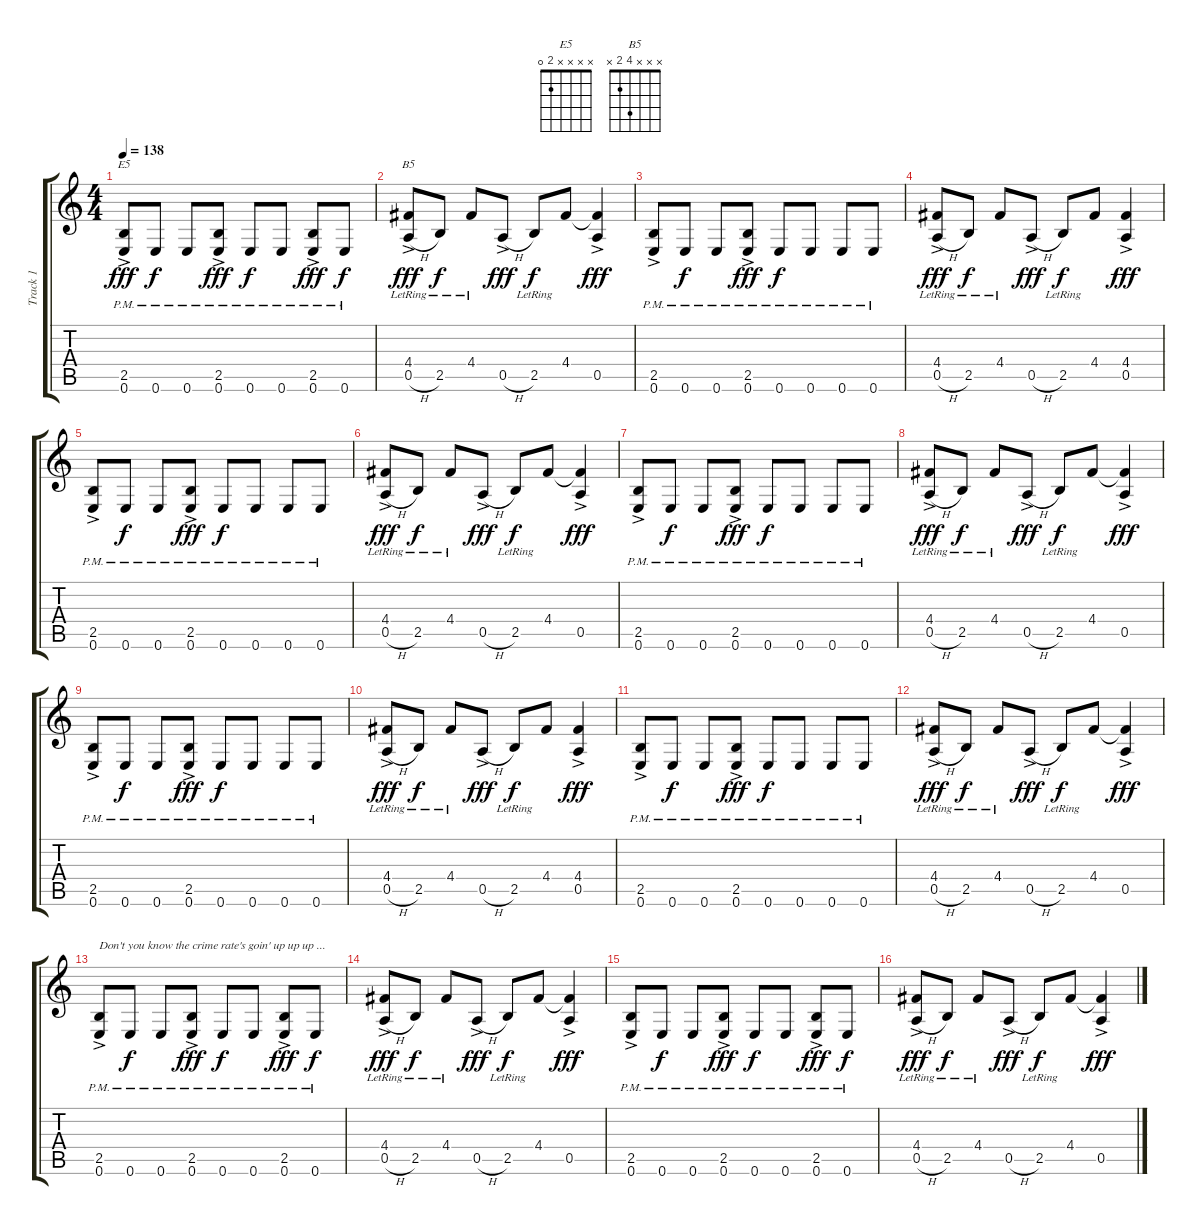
\track ("Track 1" "Track 1") {instrument overdrivenguitar}
\staff {score tabs}
\tuning (E4 B3 G3 D3 A2 E2) {hide}
\chord ("E5" x x x x 2 0)
\chord ("B5" x x x 4 2 x)
\ts (4 4)
\tempo 138
\clef g2
\ks c
(2.5{ac pm} 0.6{ac pm}).8{ch "E5" dy fff} 0.6{pm}.8{dy f} 0.6{pm}.8 (2.5{ac pm} 0.6{ac pm}).8{dy fff} 0.6{pm}.8{dy f} 0.6{pm}.8 (2.5{ac pm} 0.6{ac pm}).8{dy fff} 0.6{pm}.8{dy f} |
(4.4{ac lr} 0.5{h ac}).8{ch "B5" dy fff} 2.5{lr}.8{dy f} 4.4{lr}.8 0.5{h ac}.8{dy fff} 2.5{lr}.8{dy f} 4.4.8 (4.4{t} 0.5{ac}).4{dy fff} |
(2.5{ac pm} 0.6{ac pm}).8 0.6{pm}.8{dy f} 0.6{pm}.8 (2.5{ac pm} 0.6{ac pm}).8{dy fff} 0.6{pm}.8{dy f} 0.6{pm}.8 0.6{pm}.8 0.6{pm}.8 |
(4.4{ac lr} 0.5{h ac}).8{dy fff} 2.5{lr}.8{dy f} 4.4{lr}.8 0.5{h ac}.8{dy fff} 2.5{lr}.8{dy f} 4.4.8 (4.4{ac} 0.5{ac}).4{dy fff} |
(2.5{ac pm} 0.6{ac pm}).8 0.6{pm}.8{dy f} 0.6{pm}.8 (2.5{ac pm} 0.6{ac pm}).8{dy fff} 0.6{pm}.8{dy f} 0.6{pm}.8 0.6{pm}.8 0.6{pm}.8 |
(4.4{ac lr} 0.5{h ac}).8{dy fff} 2.5{lr}.8{dy f} 4.4{lr}.8 0.5{h ac}.8{dy fff} 2.5{lr}.8{dy f} 4.4.8 (4.4{t} 0.5{ac}).4{dy fff} |
(2.5{ac pm} 0.6{ac pm}).8 0.6{pm}.8{dy f} 0.6{pm}.8 (2.5{ac pm} 0.6{ac pm}).8{dy fff} 0.6{pm}.8{dy f} 0.6{pm}.8 0.6{pm}.8 0.6{pm}.8 |
(4.4{ac lr} 0.5{h ac}).8{dy fff} 2.5{lr}.8{dy f} 4.4{lr}.8 0.5{h ac}.8{dy fff} 2.5{lr}.8{dy f} 4.4.8 (4.4{t} 0.5{ac}).4{dy fff} |
(2.5{ac pm} 0.6{ac pm}).8 0.6{pm}.8{dy f} 0.6{pm}.8 (2.5{ac pm} 0.6{ac pm}).8{dy fff} 0.6{pm}.8{dy f} 0.6{pm}.8 0.6{pm}.8 0.6{pm}.8 |
(4.4{ac lr} 0.5{h ac}).8{dy fff} 2.5{lr}.8{dy f} 4.4{lr}.8 0.5{h ac}.8{dy fff} 2.5{lr}.8{dy f} 4.4.8 (4.4{ac} 0.5{ac}).4{dy fff} |
(2.5{ac pm} 0.6{ac pm}).8 0.6{pm}.8{dy f} 0.6{pm}.8 (2.5{ac pm} 0.6{ac pm}).8{dy fff} 0.6{pm}.8{dy f} 0.6{pm}.8 0.6{pm}.8 0.6{pm}.8 |
(4.4{ac lr} 0.5{h ac}).8{dy fff} 2.5{lr}.8{dy f} 4.4{lr}.8 0.5{h ac}.8{dy fff} 2.5{lr}.8{dy f} 4.4.8 (4.4{t} 0.5{ac}).4{dy fff} |
(2.5{ac pm} 0.6{ac pm}).8{txt "Don't you know the crime rate's goin' up up up ..."} 0.6{pm}.8{dy f} 0.6{pm}.8 (2.5{ac pm} 0.6{ac pm}).8{dy fff} 0.6{pm}.8{dy f} 0.6{pm}.8 (2.5{ac pm} 0.6{ac pm}).8{dy fff} 0.6{pm}.8{dy f} |
(4.4{ac lr} 0.5{h ac}).8{dy fff} 2.5{lr}.8{dy f} 4.4{lr}.8 0.5{h ac}.8{dy fff} 2.5{lr}.8{dy f} 4.4.8 (4.4{t} 0.5{ac}).4{dy fff} |
(2.5{ac pm} 0.6{ac pm}).8 0.6{pm}.8{dy f} 0.6{pm}.8 (2.5{ac pm} 0.6{ac pm}).8{dy fff} 0.6{pm}.8{dy f} 0.6{pm}.8 (2.5{ac pm} 0.6{ac pm}).8{dy fff} 0.6{pm}.8{dy f} |
(4.4{ac lr} 0.5{h ac}).8{dy fff} 2.5{lr}.8{dy f} 4.4{lr}.8 0.5{h ac}.8{dy fff} 2.5{lr}.8{dy f} 4.4.8 (4.4{t} 0.5{ac}).4{dy fff}
